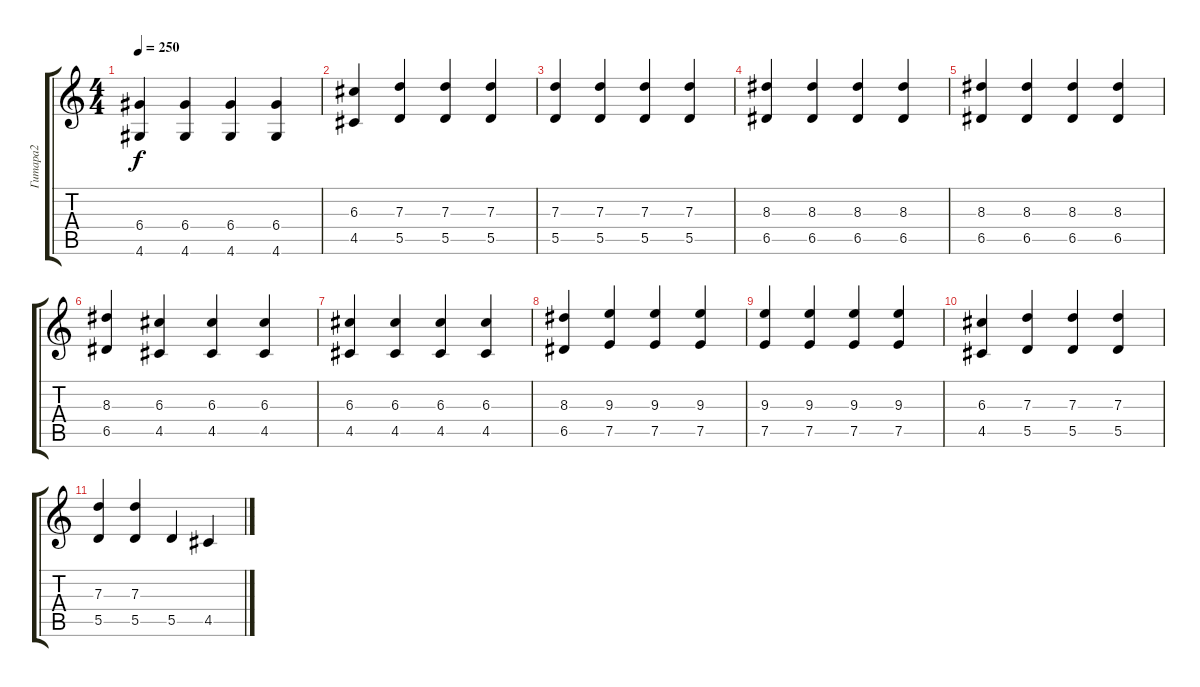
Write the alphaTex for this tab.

\track ("Гитара2" "Гитара2") {instrument distortionguitar}
\staff {score tabs}
\tuning (E4 B3 G3 D3 A2 E2) {hide}
\ts (4 4)
\tempo 250
\clef g2
\ks c
(6.4 4.6).4{dy f} (6.4 4.6).4 (6.4 4.6).4 (6.4 4.6).4 |
(6.3 4.5).4 (7.3 5.5).4 (7.3 5.5).4 (7.3 5.5).4 |
(7.3 5.5).4 (7.3 5.5).4 (7.3 5.5).4 (7.3 5.5).4 |
(8.3 6.5).4 (8.3 6.5).4 (8.3 6.5).4 (8.3 6.5).4 |
(8.3 6.5).4 (8.3 6.5).4 (8.3 6.5).4 (8.3 6.5).4 |
(8.3 6.5).4 (6.3 4.5).4 (6.3 4.5).4 (6.3 4.5).4 |
(6.3 4.5).4 (6.3 4.5).4 (6.3 4.5).4 (6.3 4.5).4 |
(8.3 6.5).4 (9.3 7.5).4 (9.3 7.5).4 (9.3 7.5).4 |
(9.3 7.5).4 (9.3 7.5).4 (9.3 7.5).4 (9.3 7.5).4 |
(6.3 4.5).4 (7.3 5.5).4 (7.3 5.5).4 (7.3 5.5).4 |
(7.3 5.5).4 (7.3 5.5).4 5.5.4 4.5.4
